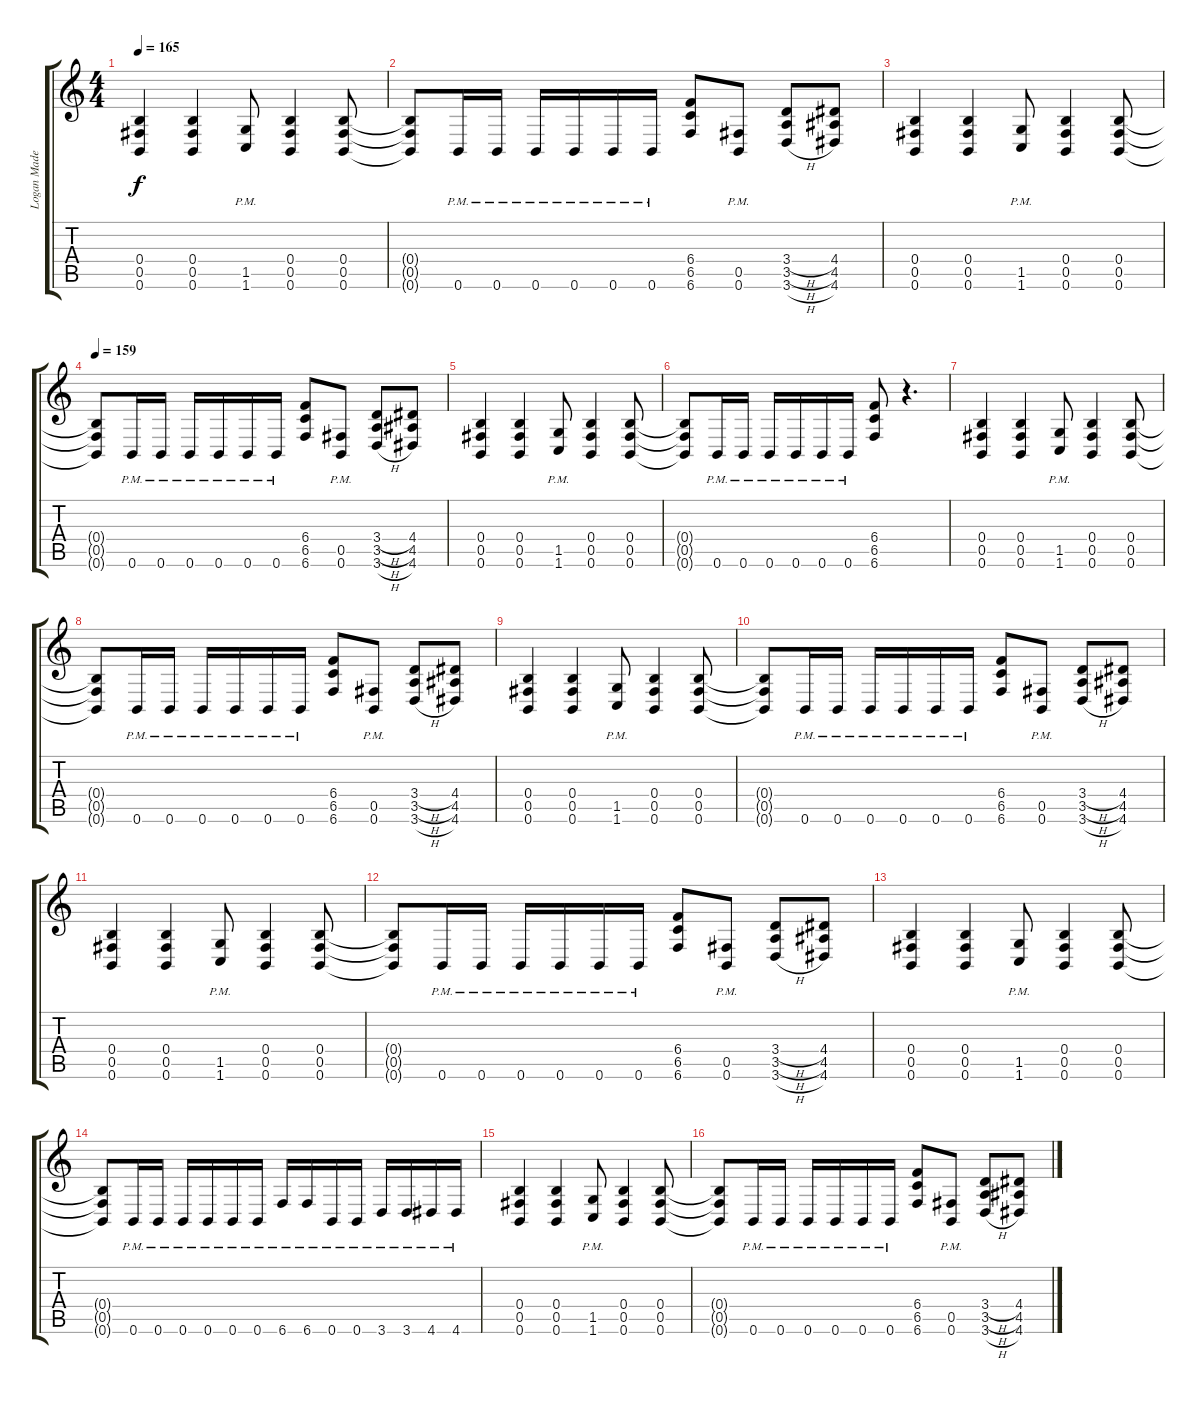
\track ("Logan Mader" "Logan Made") {instrument distortionguitar}
\staff {score tabs}
\tuning (Db4 Ab3 E3 B2 Gb2 B1) {hide}
\ts (4 4)
\tempo 165
\clef g2
\ks c
(0.4 0.5 0.6).4{dy f} (0.4 0.5 0.6).4 (1.5{pm} 1.6{pm}).8 (0.4 0.5 0.6).4 (0.4 0.5 0.6).8 |
(0.4{t} 0.5{t} 0.6{t}).8 0.6{pm}.16 0.6{pm}.16 0.6{pm}.16 0.6{pm}.16 0.6{pm}.16 0.6{pm}.16 (6.4 6.5 6.6).8 (0.5{pm} 0.6{pm}).8 (3.4{h} 3.5{h} 3.6{h}).8 (4.4 4.5 4.6).8 |
(0.4 0.5 0.6).4 (0.4 0.5 0.6).4 (1.5{pm} 1.6{pm}).8 (0.4 0.5 0.6).4 (0.4 0.5 0.6).8 |
\tempo 159
(0.4{t} 0.5{t} 0.6{t}).8 0.6{pm}.16 0.6{pm}.16 0.6{pm}.16 0.6{pm}.16 0.6{pm}.16 0.6{pm}.16 (6.4 6.5 6.6).8 (0.5{pm} 0.6{pm}).8 (3.4{h} 3.5{h} 3.6{h}).8 (4.4 4.5 4.6).8 |
(0.4 0.5 0.6).4 (0.4 0.5 0.6).4 (1.5{pm} 1.6{pm}).8 (0.4 0.5 0.6).4 (0.4 0.5 0.6).8 |
(0.4{t} 0.5{t} 0.6{t}).8 0.6{pm}.16 0.6{pm}.16 0.6{pm}.16 0.6{pm}.16 0.6{pm}.16 0.6{pm}.16 (6.4 6.5 6.6).8 r.4{d} |
(0.4 0.5 0.6).4 (0.4 0.5 0.6).4 (1.5{pm} 1.6{pm}).8 (0.4 0.5 0.6).4 (0.4 0.5 0.6).8 |
(0.4{t} 0.5{t} 0.6{t}).8 0.6{pm}.16 0.6{pm}.16 0.6{pm}.16 0.6{pm}.16 0.6{pm}.16 0.6{pm}.16 (6.4 6.5 6.6).8 (0.5{pm} 0.6{pm}).8 (3.4{h} 3.5{h} 3.6{h}).8 (4.4 4.5 4.6).8 |
(0.4 0.5 0.6).4 (0.4 0.5 0.6).4 (1.5{pm} 1.6{pm}).8 (0.4 0.5 0.6).4 (0.4 0.5 0.6).8 |
(0.4{t} 0.5{t} 0.6{t}).8 0.6{pm}.16 0.6{pm}.16 0.6{pm}.16 0.6{pm}.16 0.6{pm}.16 0.6{pm}.16 (6.4 6.5 6.6).8 (0.5{pm} 0.6{pm}).8 (3.4{h} 3.5{h} 3.6{h}).8 (4.4 4.5 4.6).8 |
(0.4 0.5 0.6).4 (0.4 0.5 0.6).4 (1.5{pm} 1.6{pm}).8 (0.4 0.5 0.6).4 (0.4 0.5 0.6).8 |
(0.4{t} 0.5{t} 0.6{t}).8 0.6{pm}.16 0.6{pm}.16 0.6{pm}.16 0.6{pm}.16 0.6{pm}.16 0.6{pm}.16 (6.4 6.5 6.6).8 (0.5{pm} 0.6{pm}).8 (3.4{h} 3.5{h} 3.6{h}).8 (4.4 4.5 4.6).8 |
(0.4 0.5 0.6).4 (0.4 0.5 0.6).4 (1.5{pm} 1.6{pm}).8 (0.4 0.5 0.6).4 (0.4 0.5 0.6).8 |
(0.4{t} 0.5{t} 0.6{t}).8 0.6{pm}.16 0.6{pm}.16 0.6{pm}.16 0.6{pm}.16 0.6{pm}.16 0.6{pm}.16 6.6{pm}.16 6.6{pm}.16 0.6{pm}.16 0.6{pm}.16 3.6{pm}.16 3.6{pm}.16 4.6{pm}.16 4.6{pm}.16 |
(0.4 0.5 0.6).4 (0.4 0.5 0.6).4 (1.5{pm} 1.6{pm}).8 (0.4 0.5 0.6).4 (0.4 0.5 0.6).8 |
(0.4{t} 0.5{t} 0.6{t}).8 0.6{pm}.16 0.6{pm}.16 0.6{pm}.16 0.6{pm}.16 0.6{pm}.16 0.6{pm}.16 (6.4 6.5 6.6).8 (0.5{pm} 0.6{pm}).8 (3.4{h} 3.5{h} 3.6{h}).8 (4.4 4.5 4.6).8
